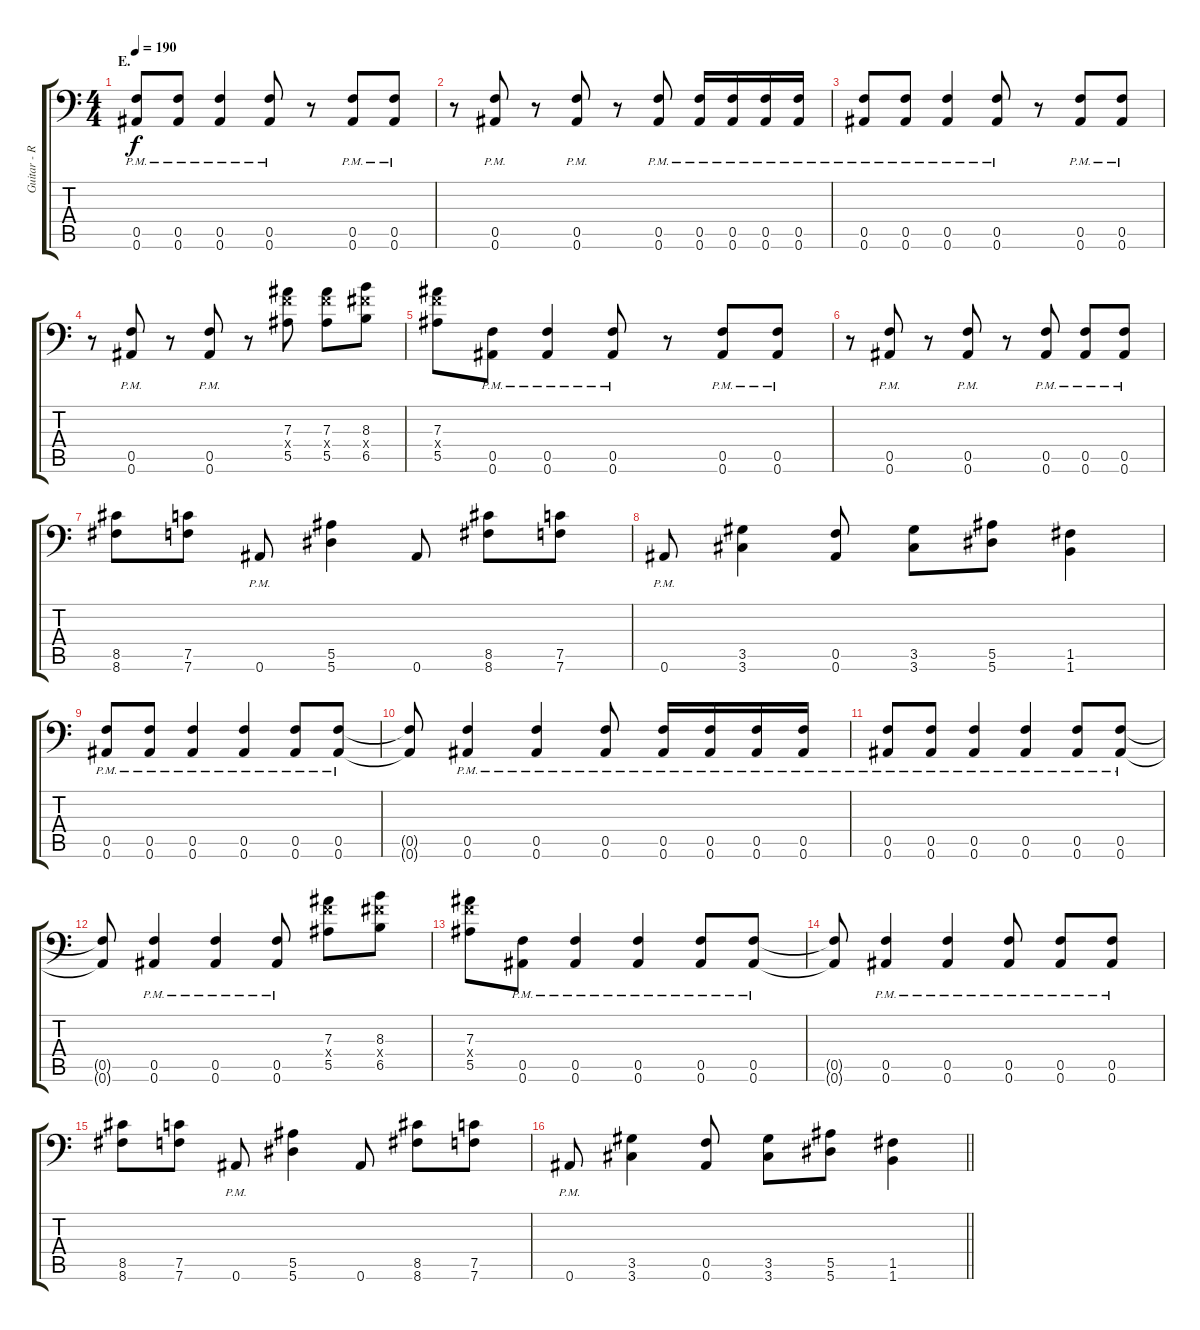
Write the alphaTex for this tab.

\track ("Guitar - Right" "Guitar - R") {instrument distortionguitar}
\staff {score tabs}
\tuning (C4 G3 Eb3 Bb2 F2 Bb1) {hide}
\ts (4 4)
\section ("" "E.")
\tempo 190
\clef f4
\ks c
(0.5{pm} 0.6{pm}).8{dy f} (0.5{pm} 0.6{pm}).8 (0.5{pm} 0.6{pm}).4 (0.5{pm} 0.6{pm}).8 r.8 (0.5{pm} 0.6{pm}).8 (0.5{pm} 0.6{pm}).8 |
r.8 (0.5{pm} 0.6{pm}).8 r.8 (0.5{pm} 0.6{pm}).8 r.8 (0.5{pm} 0.6{pm}).8 (0.5{pm} 0.6{pm}).16 (0.5{pm} 0.6{pm}).16 (0.5{pm} 0.6{pm}).16 (0.5{pm} 0.6{pm}).16 |
(0.5{pm} 0.6{pm}).8 (0.5{pm} 0.6{pm}).8 (0.5{pm} 0.6{pm}).4 (0.5{pm} 0.6{pm}).8 r.8 (0.5{pm} 0.6{pm}).8 (0.5{pm} 0.6{pm}).8 |
r.8 (0.5{pm} 0.6{pm}).8 r.8 (0.5{pm} 0.6{pm}).8 r.8 (7.3 7.4{x} 5.5).8 (7.3 7.4{x} 5.5).8 (8.3 8.4{x} 6.5).8 |
(7.3 7.4{x} 5.5).8 (0.5{pm} 0.6{pm}).8 (0.5{pm} 0.6{pm}).4 (0.5{pm} 0.6{pm}).8 r.8 (0.5{pm} 0.6{pm}).8 (0.5{pm} 0.6{pm}).8 |
r.8 (0.5{pm} 0.6{pm}).8 r.8 (0.5{pm} 0.6{pm}).8 r.8 (0.5{pm} 0.6{pm}).8 (0.5{pm} 0.6{pm}).8 (0.5{pm} 0.6{pm}).8 |
(8.5 8.6).8 (7.5 7.6).8 0.6{pm}.8 (5.5 5.6).4 0.6.8 (8.5 8.6).8 (7.5 7.6).8 |
0.6{pm}.8 (3.5 3.6).4 (0.5 0.6).8 (3.5 3.6).8 (5.5 5.6).8 (1.5 1.6).4 |
(0.5{pm} 0.6{pm}).8 (0.5{pm} 0.6{pm}).8 (0.5{pm} 0.6{pm}).4 (0.5{pm} 0.6{pm}).4 (0.5{pm} 0.6{pm}).8 (0.5{pm} 0.6{pm}).8 |
(0.5{t} 0.6{t}).8 (0.5{pm} 0.6{pm}).4 (0.5{pm} 0.6{pm}).4 (0.5{pm} 0.6{pm}).8 (0.5{pm} 0.6{pm}).16 (0.5{pm} 0.6{pm}).16 (0.5{pm} 0.6{pm}).16 (0.5{pm} 0.6{pm}).16 |
(0.5{pm} 0.6{pm}).8 (0.5{pm} 0.6{pm}).8 (0.5{pm} 0.6{pm}).4 (0.5{pm} 0.6{pm}).4 (0.5{pm} 0.6{pm}).8 (0.5{pm} 0.6{pm}).8 |
(0.5{t} 0.6{t}).8 (0.5{pm} 0.6{pm}).4 (0.5{pm} 0.6{pm}).4 (0.5{pm} 0.6{pm}).8 (7.3 7.4{x} 5.5).8 (8.3 8.4{x} 6.5).8 |
(7.3 7.4{x} 5.5).8 (0.5{pm} 0.6{pm}).8 (0.5{pm} 0.6{pm}).4 (0.5{pm} 0.6{pm}).4 (0.5{pm} 0.6{pm}).8 (0.5{pm} 0.6{pm}).8 |
(0.5{t} 0.6{t}).8 (0.5{pm} 0.6{pm}).4 (0.5{pm} 0.6{pm}).4 (0.5{pm} 0.6{pm}).8 (0.5{pm} 0.6{pm}).8 (0.5{pm} 0.6{pm}).8 |
(8.5 8.6).8 (7.5 7.6).8 0.6{pm}.8 (5.5 5.6).4 0.6.8 (8.5 8.6).8 (7.5 7.6).8 |
\barLineRight lightlight
0.6{pm}.8 (3.5 3.6).4 (0.5 0.6).8 (3.5 3.6).8 (5.5 5.6).8 (1.5 1.6).4
